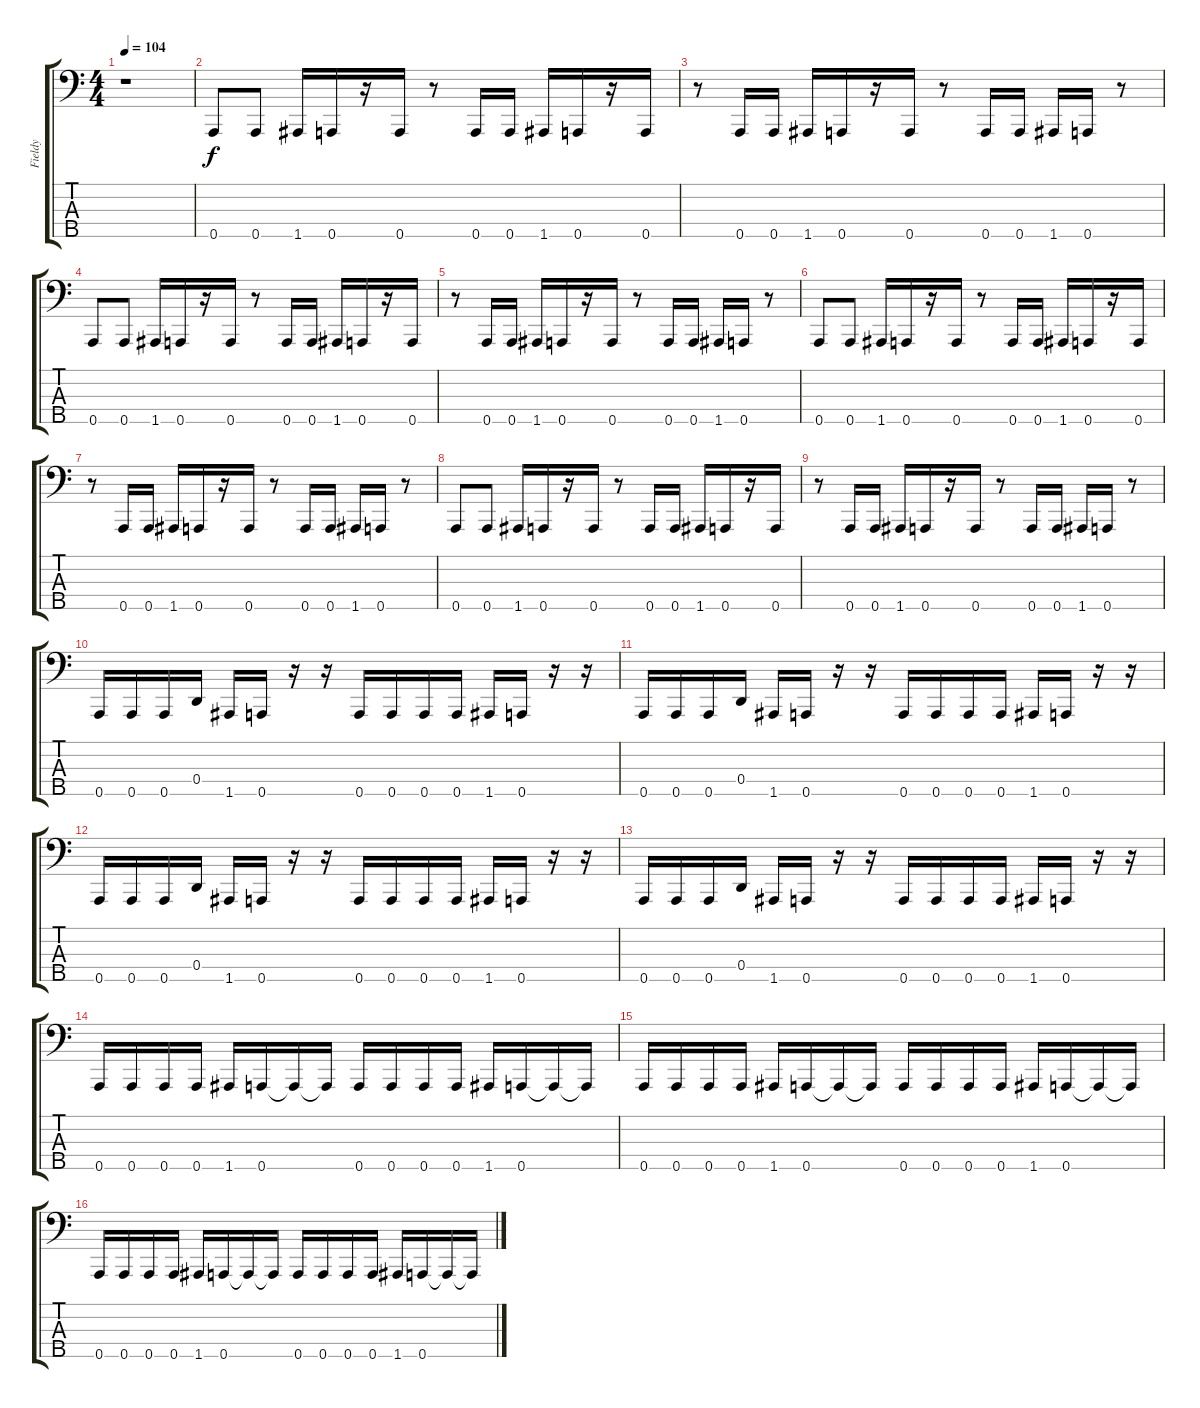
\track ("Fieldy" "Fieldy") {instrument slapbass1}
\staff {score tabs}
\tuning (F2 C2 G1 D1 A0) {hide}
\ts (4 4)
\tempo 104
\clef f4
\ks c
r.1{dy f} |
0.5.8 0.5.8 1.5.16 0.5.16 r.16 0.5.16 r.8 0.5.16 0.5.16 1.5.16 0.5.16 r.16 0.5.16 |
r.8 0.5.16 0.5.16 1.5.16 0.5.16 r.16 0.5.16 r.8 0.5.16 0.5.16 1.5.16 0.5.16 r.8 |
0.5.8 0.5.8 1.5.16 0.5.16 r.16 0.5.16 r.8 0.5.16 0.5.16 1.5.16 0.5.16 r.16 0.5.16 |
r.8 0.5.16 0.5.16 1.5.16 0.5.16 r.16 0.5.16 r.8 0.5.16 0.5.16 1.5.16 0.5.16 r.8 |
0.5.8 0.5.8 1.5.16 0.5.16 r.16 0.5.16 r.8 0.5.16 0.5.16 1.5.16 0.5.16 r.16 0.5.16 |
r.8 0.5.16 0.5.16 1.5.16 0.5.16 r.16 0.5.16 r.8 0.5.16 0.5.16 1.5.16 0.5.16 r.8 |
0.5.8 0.5.8 1.5.16 0.5.16 r.16 0.5.16 r.8 0.5.16 0.5.16 1.5.16 0.5.16 r.16 0.5.16 |
r.8 0.5.16 0.5.16 1.5.16 0.5.16 r.16 0.5.16 r.8 0.5.16 0.5.16 1.5.16 0.5.16 r.8 |
0.5.16 0.5.16 0.5.16 0.4.16 1.5.16 0.5.16 r.16 r.16 0.5.16 0.5.16 0.5.16 0.5.16 1.5.16 0.5.16 r.16 r.16 |
0.5.16 0.5.16 0.5.16 0.4.16 1.5.16 0.5.16 r.16 r.16 0.5.16 0.5.16 0.5.16 0.5.16 1.5.16 0.5.16 r.16 r.16 |
0.5.16 0.5.16 0.5.16 0.4.16 1.5.16 0.5.16 r.16 r.16 0.5.16 0.5.16 0.5.16 0.5.16 1.5.16 0.5.16 r.16 r.16 |
0.5.16 0.5.16 0.5.16 0.4.16 1.5.16 0.5.16 r.16 r.16 0.5.16 0.5.16 0.5.16 0.5.16 1.5.16 0.5.16 r.16 r.16 |
0.5.16 0.5.16 0.5.16 0.5.16 1.5.16 0.5.16 0.5{t}.16 0.5{t}.16 0.5.16 0.5.16 0.5.16 0.5.16 1.5.16 0.5.16 0.5{t}.16 0.5{t}.16 |
0.5.16 0.5.16 0.5.16 0.5.16 1.5.16 0.5.16 0.5{t}.16 0.5{t}.16 0.5.16 0.5.16 0.5.16 0.5.16 1.5.16 0.5.16 0.5{t}.16 0.5{t}.16 |
0.5.16 0.5.16 0.5.16 0.5.16 1.5.16 0.5.16 0.5{t}.16 0.5{t}.16 0.5.16 0.5.16 0.5.16 0.5.16 1.5.16 0.5.16 0.5{t}.16 0.5{t}.16
